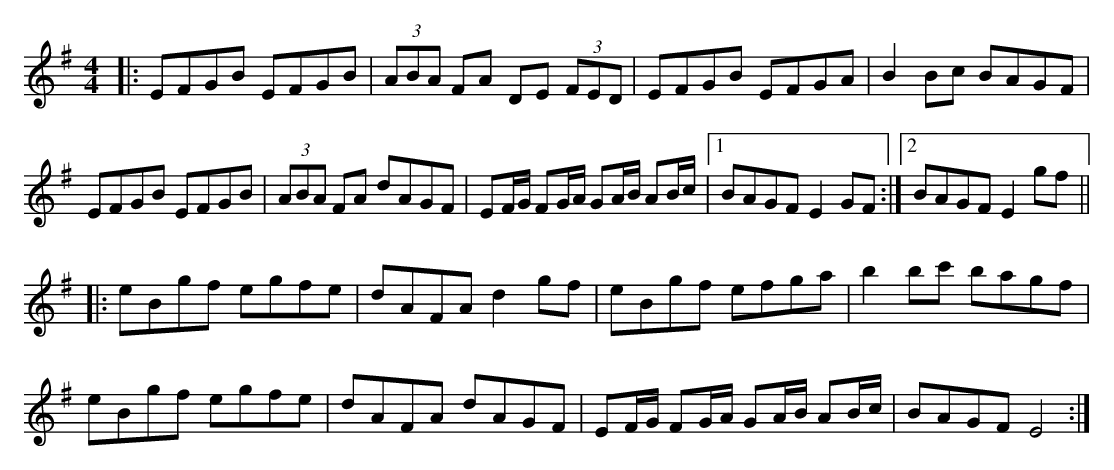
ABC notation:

X:1
M:4/4
K:G
|:EFGB EFGB|(3ABA FA DE (3FED|EFGB EFGA|B2 Bc BAGF|
EFGB EFGB|(3ABA FA dAGF|EF/G/ FG/A/ GA/B/ AB/c/|1 BAGF E2GF:|2 BAGF E2 gf||
|:eBgf egfe|dAFA d2 gf|eBgf efga|b2 bc' bagf|
eBgf egfe|dAFA dAGF|EF/G/ FG/A/ GA/B/ AB/c/|BAGF E4:|
